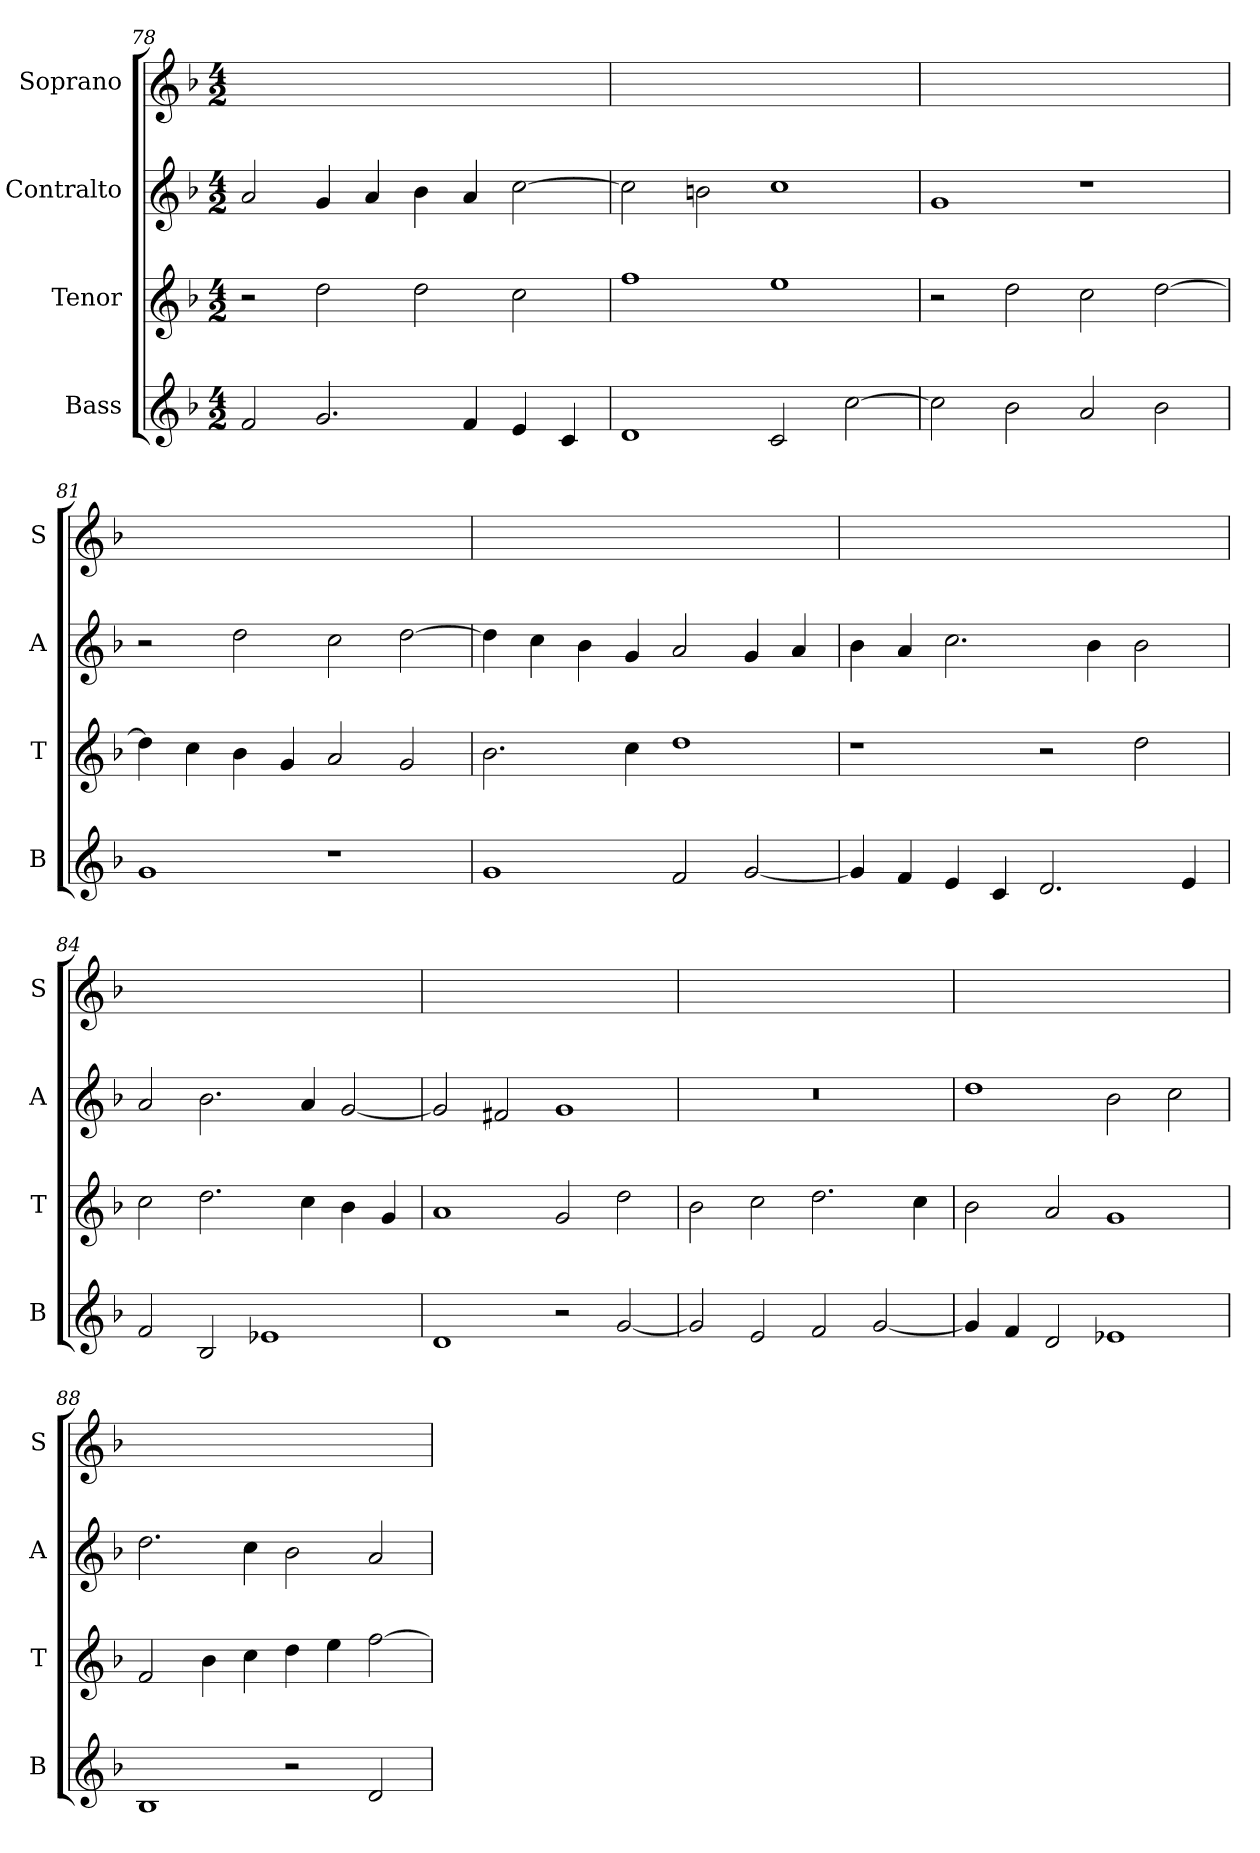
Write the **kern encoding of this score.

**kern	**kern	**kern	**kern
*part4	*part3	*part2	*part1
*staff4	*staff3	*staff2	*staff1
*I"Bass	*I"Tenor	*I"Contralto	*I"Soprano
*I'B	*I'T	*I'A	*I'S
*clefG2	*clefG2	*clefG2	*clefG2
*k[b-]	*k[b-]	*k[b-]	*k[b-]
*G:dor	*G:dor	*G:dor	*G:dor
*M4/2	*M4/2	*M4/2	*M4/2
=78	=78	=78	=78
2f	2r	2a	0ryy
2.g	2dd	4g	.
.	.	4a	.
.	2dd	4b-	.
4f	.	4a	.
4e	2cc	[2cc	.
4c	.	.	.
=79	=79	=79	=79
1d	1ff	2cc]	0ryy
.	.	2bn	.
2c	1ee	1cc	.
[2cc	.	.	.
=80	=80	=80	=80
2cc]	2r	1g	0ryy
2b-	2dd	.	.
2a	2cc	1r	.
2b-	[2dd	.	.
=81	=81	=81	=81
1g	4dd]	2r	0ryy
.	4cc	.	.
.	4b-	2dd	.
.	4g	.	.
1r	2a	2cc	.
.	2g	[2dd	.
=82	=82	=82	=82
1g	2.b-	4dd]	0ryy
.	.	4cc	.
.	.	4b-	.
.	4cc	4g	.
2f	1dd	2a	.
[2g	.	4g	.
.	.	4a	.
=83	=83	=83	=83
4g]	1r	4b-	0ryy
4f	.	4a	.
4e	.	2.cc	.
4c	.	.	.
2.d	2r	.	.
.	.	4b-	.
.	2dd	2b-	.
4e	.	.	.
=84	=84	=84	=84
2f	2cc	2a	0ryy
2B-	2.dd	2.b-	.
1e-X	.	.	.
.	4cc	4a	.
.	4b-	[2g	.
.	4g	.	.
=85	=85	=85	=85
1d	1a	2g]	0ryy
.	.	2f#X	.
2r	2g	1g	.
[2g	2dd	.	.
=86	=86	=86	=86
2g]	2b-	0r	0ryy
2e	2cc	.	.
2f	2.dd	.	.
[2g	.	.	.
.	4cc	.	.
=87	=87	=87	=87
4g]	2b-	1dd	0ryy
4f	.	.	.
2d	2a	.	.
1e-X	1g	2b-	.
.	.	2cc	.
=88	=88	=88	=88
1B-	2f	2.dd	0ryy
.	4b-	.	.
.	4cc	4cc	.
2r	4dd	2b-	.
.	4ee	.	.
2d	[2ff	2a	.
=	=	=	=
*-	*-	*-	*-
